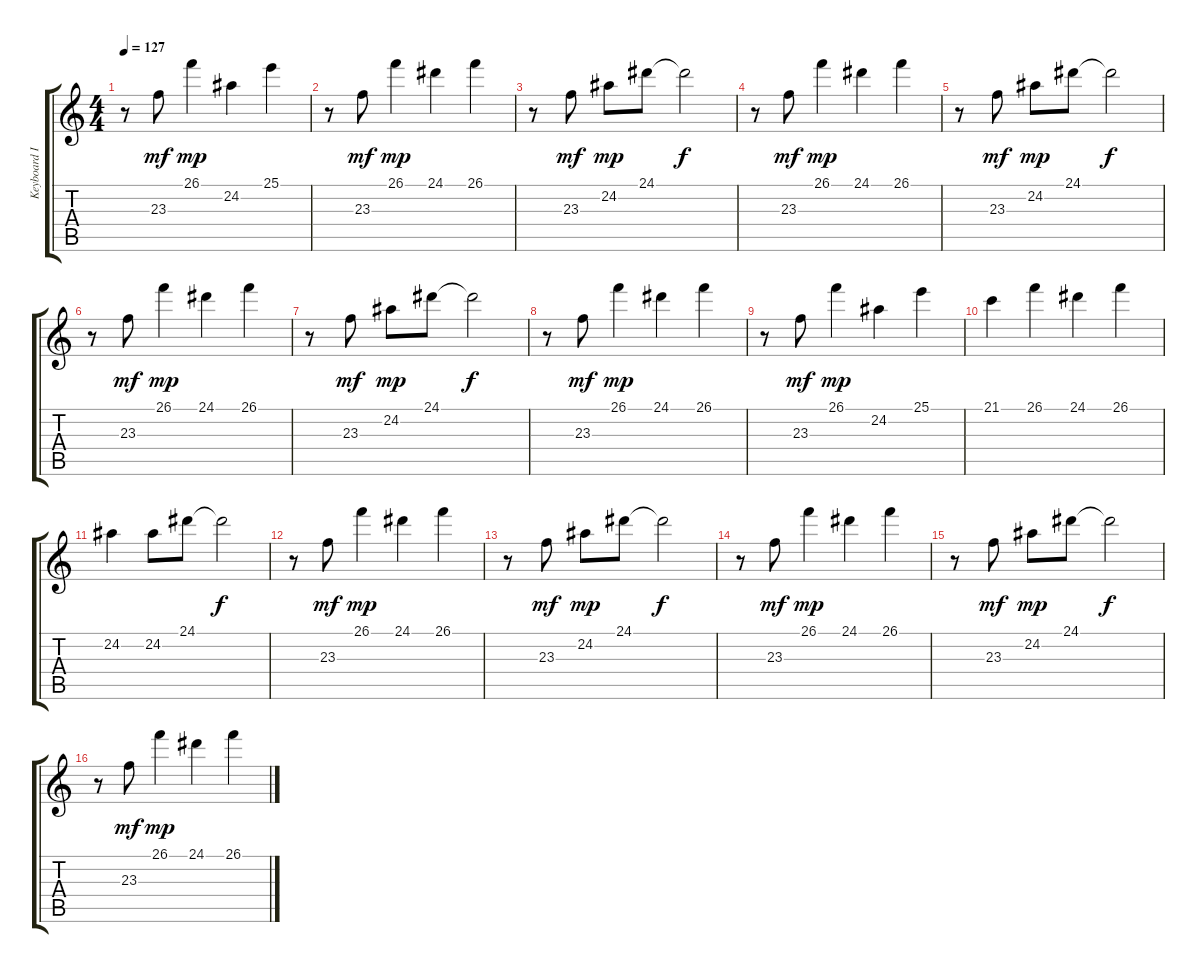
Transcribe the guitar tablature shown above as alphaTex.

\track ("Keyboard I" "Keyboard I") {instrument lead1square}
\staff {score tabs}
\tuning (Eb4 Bb3 Gb3 Db3 Ab2 Eb2) {hide}
\ts (4 4)
\tempo 127
\clef g2
\ks c
r.8{dy mp} 23.3.8{dy mf} 26.1.4{dy mp} 24.2.4 25.1.4 |
r.8 23.3.8{dy mf} 26.1.4{dy mp} 24.1.4 26.1.4 |
r.8 23.3.8{dy mf} 24.2.8{dy mp} 24.1.8 24.1{t}.2{dy f} |
r.8 23.3.8{dy mf} 26.1.4{dy mp} 24.1.4 26.1.4 |
r.8 23.3.8{dy mf} 24.2.8{dy mp} 24.1.8 24.1{t}.2{dy f} |
r.8 23.3.8{dy mf} 26.1.4{dy mp} 24.1.4 26.1.4 |
r.8 23.3.8{dy mf} 24.2.8{dy mp} 24.1.8 24.1{t}.2{dy f} |
r.8 23.3.8{dy mf} 26.1.4{dy mp} 24.1.4 26.1.4 |
r.8 23.3.8{dy mf} 26.1.4{dy mp} 24.2.4 25.1.4 |
21.1.4 26.1.4 24.1.4 26.1.4 |
24.2.4 24.2.8 24.1.8 24.1{t}.2{dy f} |
r.8 23.3.8{dy mf} 26.1.4{dy mp} 24.1.4 26.1.4 |
r.8 23.3.8{dy mf} 24.2.8{dy mp} 24.1.8 24.1{t}.2{dy f} |
r.8 23.3.8{dy mf} 26.1.4{dy mp} 24.1.4 26.1.4 |
r.8 23.3.8{dy mf volume 12} 24.2.8{dy mp volume 12} 24.1.8{volume 12} 24.1{t}.2{dy f} |
r.8 23.3.8{dy mf volume 11} 26.1.4{dy mp volume 10} 24.1.4{volume 10} 26.1.4{volume 10}
